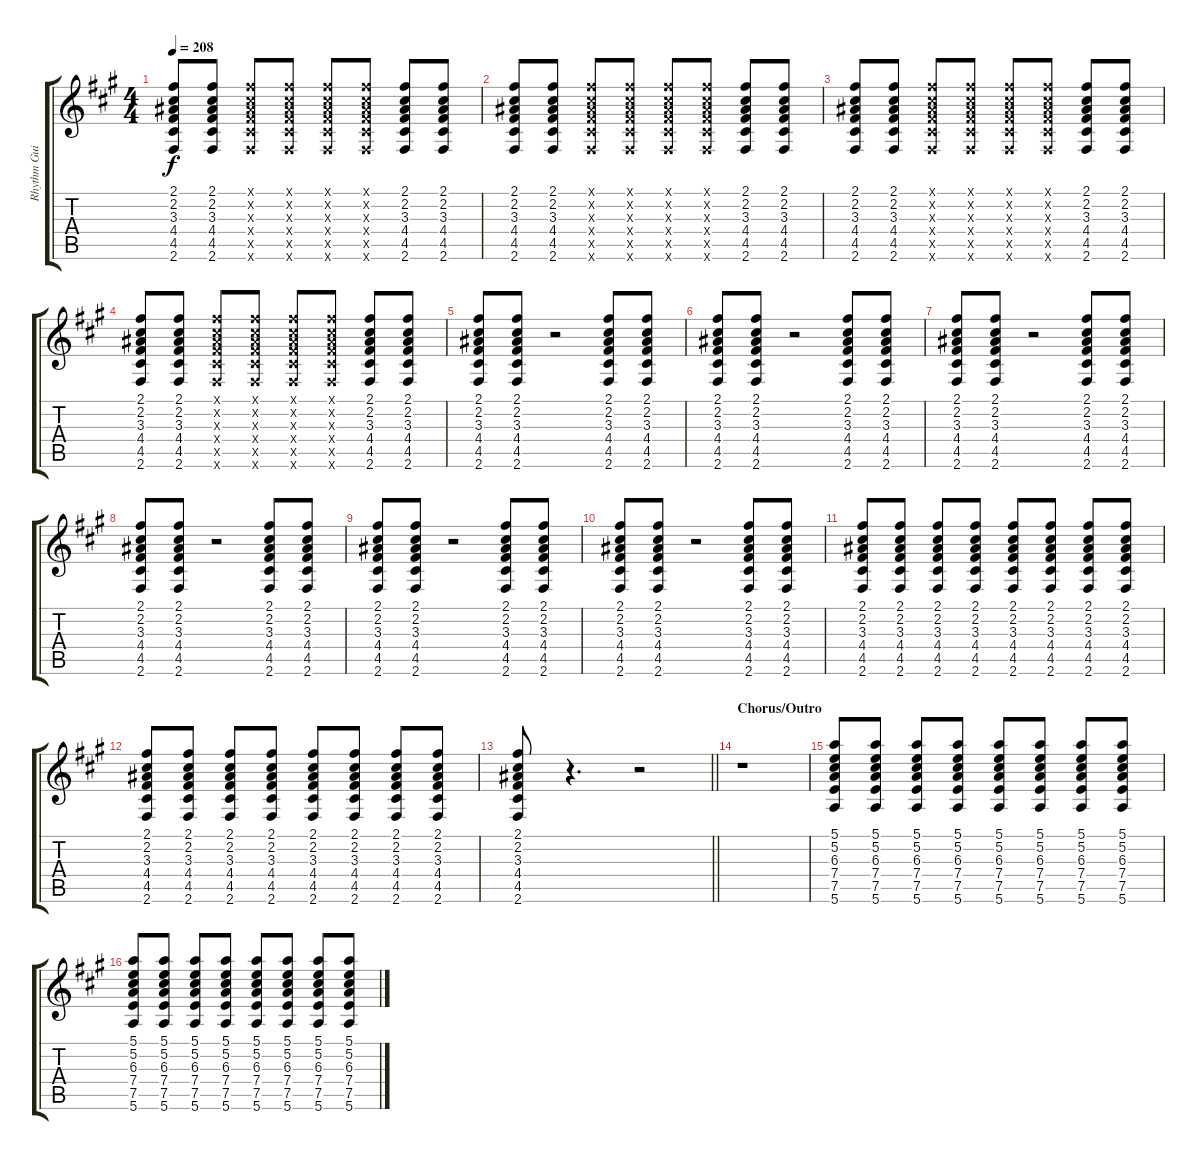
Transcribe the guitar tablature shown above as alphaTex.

\track ("Rhythm Guitar" "Rhythm Gui") {instrument overdrivenguitar}
\staff {score tabs}
\tuning (E4 B3 G3 D3 A2 E2) {hide}
\ts (4 4)
\tempo 208
\clef g2
\ks a
(2.1 2.2 3.3 4.4 4.5 2.6).8{dy f} (2.1 2.2 3.3 4.4 4.5 2.6).8 (2.1{x} 2.2{x} 3.3{x} 4.4{x} 4.5{x} 2.6{x}).8 (2.1{x} 2.2{x} 3.3{x} 4.4{x} 4.5{x} 2.6{x}).8 (2.1{x} 2.2{x} 3.3{x} 4.4{x} 4.5{x} 2.6{x}).8 (2.1{x} 2.2{x} 3.3{x} 4.4{x} 4.5{x} 2.6{x}).8 (2.1 2.2 3.3 4.4 4.5 2.6).8 (2.1 2.2 3.3 4.4 4.5 2.6).8 |
(2.1 2.2 3.3 4.4 4.5 2.6).8 (2.1 2.2 3.3 4.4 4.5 2.6).8 (2.1{x} 2.2{x} 3.3{x} 4.4{x} 4.5{x} 2.6{x}).8 (2.1{x} 2.2{x} 3.3{x} 4.4{x} 4.5{x} 2.6{x}).8 (2.1{x} 2.2{x} 3.3{x} 4.4{x} 4.5{x} 2.6{x}).8 (2.1{x} 2.2{x} 3.3{x} 4.4{x} 4.5{x} 2.6{x}).8 (2.1 2.2 3.3 4.4 4.5 2.6).8 (2.1 2.2 3.3 4.4 4.5 2.6).8 |
(2.1 2.2 3.3 4.4 4.5 2.6).8 (2.1 2.2 3.3 4.4 4.5 2.6).8 (2.1{x} 2.2{x} 3.3{x} 4.4{x} 4.5{x} 2.6{x}).8 (2.1{x} 2.2{x} 3.3{x} 4.4{x} 4.5{x} 2.6{x}).8 (2.1{x} 2.2{x} 3.3{x} 4.4{x} 4.5{x} 2.6{x}).8 (2.1{x} 2.2{x} 3.3{x} 4.4{x} 4.5{x} 2.6{x}).8 (2.1 2.2 3.3 4.4 4.5 2.6).8 (2.1 2.2 3.3 4.4 4.5 2.6).8 |
(2.1 2.2 3.3 4.4 4.5 2.6).8 (2.1 2.2 3.3 4.4 4.5 2.6).8 (2.1{x} 2.2{x} 3.3{x} 4.4{x} 4.5{x} 2.6{x}).8 (2.1{x} 2.2{x} 3.3{x} 4.4{x} 4.5{x} 2.6{x}).8 (2.1{x} 2.2{x} 3.3{x} 4.4{x} 4.5{x} 2.6{x}).8 (2.1{x} 2.2{x} 3.3{x} 4.4{x} 4.5{x} 2.6{x}).8 (2.1 2.2 3.3 4.4 4.5 2.6).8 (2.1 2.2 3.3 4.4 4.5 2.6).8 |
(2.1 2.2 3.3 4.4 4.5 2.6).8 (2.1 2.2 3.3 4.4 4.5 2.6).8 r.2 (2.1 2.2 3.3 4.4 4.5 2.6).8 (2.1 2.2 3.3 4.4 4.5 2.6).8 |
(2.1 2.2 3.3 4.4 4.5 2.6).8 (2.1 2.2 3.3 4.4 4.5 2.6).8 r.2 (2.1 2.2 3.3 4.4 4.5 2.6).8 (2.1 2.2 3.3 4.4 4.5 2.6).8 |
(2.1 2.2 3.3 4.4 4.5 2.6).8 (2.1 2.2 3.3 4.4 4.5 2.6).8 r.2 (2.1 2.2 3.3 4.4 4.5 2.6).8 (2.1 2.2 3.3 4.4 4.5 2.6).8 |
(2.1 2.2 3.3 4.4 4.5 2.6).8 (2.1 2.2 3.3 4.4 4.5 2.6).8 r.2 (2.1 2.2 3.3 4.4 4.5 2.6).8 (2.1 2.2 3.3 4.4 4.5 2.6).8 |
(2.1 2.2 3.3 4.4 4.5 2.6).8 (2.1 2.2 3.3 4.4 4.5 2.6).8 r.2 (2.1 2.2 3.3 4.4 4.5 2.6).8 (2.1 2.2 3.3 4.4 4.5 2.6).8 |
(2.1 2.2 3.3 4.4 4.5 2.6).8 (2.1 2.2 3.3 4.4 4.5 2.6).8 r.2 (2.1 2.2 3.3 4.4 4.5 2.6).8 (2.1 2.2 3.3 4.4 4.5 2.6).8 |
(2.1 2.2 3.3 4.4 4.5 2.6).8 (2.1 2.2 3.3 4.4 4.5 2.6).8 (2.1 2.2 3.3 4.4 4.5 2.6).8 (2.1 2.2 3.3 4.4 4.5 2.6).8 (2.1 2.2 3.3 4.4 4.5 2.6).8 (2.1 2.2 3.3 4.4 4.5 2.6).8 (2.1 2.2 3.3 4.4 4.5 2.6).8 (2.1 2.2 3.3 4.4 4.5 2.6).8 |
(2.1 2.2 3.3 4.4 4.5 2.6).8 (2.1 2.2 3.3 4.4 4.5 2.6).8 (2.1 2.2 3.3 4.4 4.5 2.6).8 (2.1 2.2 3.3 4.4 4.5 2.6).8 (2.1 2.2 3.3 4.4 4.5 2.6).8 (2.1 2.2 3.3 4.4 4.5 2.6).8 (2.1 2.2 3.3 4.4 4.5 2.6).8 (2.1 2.2 3.3 4.4 4.5 2.6).8 |
\barLineRight lightlight
(2.1 2.2 3.3 4.4 4.5 2.6).8 r.4{d} r.2 |
\section ("" "Chorus/Outro")
r.1 |
(5.1 5.2 6.3 7.4 7.5 5.6).8 (5.1 5.2 6.3 7.4 7.5 5.6).8 (5.1 5.2 6.3 7.4 7.5 5.6).8 (5.1 5.2 6.3 7.4 7.5 5.6).8 (5.1 5.2 6.3 7.4 7.5 5.6).8 (5.1 5.2 6.3 7.4 7.5 5.6).8 (5.1 5.2 6.3 7.4 7.5 5.6).8 (5.1 5.2 6.3 7.4 7.5 5.6).8 |
(5.1 5.2 6.3 7.4 7.5 5.6).8 (5.1 5.2 6.3 7.4 7.5 5.6).8 (5.1 5.2 6.3 7.4 7.5 5.6).8 (5.1 5.2 6.3 7.4 7.5 5.6).8 (5.1 5.2 6.3 7.4 7.5 5.6).8 (5.1 5.2 6.3 7.4 7.5 5.6).8 (5.1 5.2 6.3 7.4 7.5 5.6).8 (5.1 5.2 6.3 7.4 7.5 5.6).8
